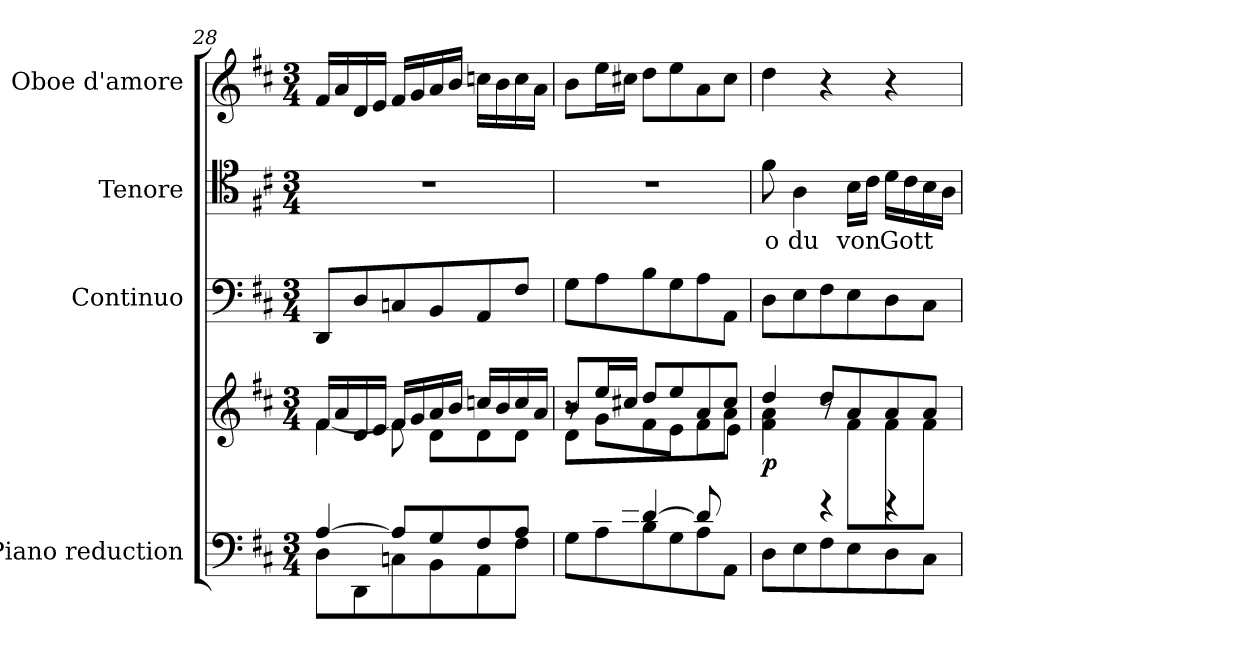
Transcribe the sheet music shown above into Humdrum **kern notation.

**kern	**kern	**dynam	**kern	**dynam	**kern	**text	**kern
*part4	*part4	*part4	*part3	*part3	*part2	*part2	*part1
*staff5	*staff4	*staff4/5	*staff3	*staff3	*staff2	*staff2	*staff1
*I"Piano reduction	*	*	*I"Continuo	*	*I"Tenore	*	*I"Oboe d'amore
*I'Pno	*	*	*	*	*	*	*I'Ob
*clefF4	*clefG2	*	*clefF4	*	*clefC4	*	*clefG2
*k[f#c#]	*k[f#c#]	*	*k[f#c#]	*	*k[f#c#]	*	*k[f#c#]
*M3/4	*M3/4	*	*M3/4	*	*M3/4	*	*M3/4
=28	=28	=28	=28	=28	=28	=28	=28
*^	*^	*	*	*	*	*	*
[4A/	8D\L	16f#/LL	[4f#\	.	8DD/L	.	2.r	.	16f#/LL
.	.	16a/	.	.	.	.	.	.	16a/
.	8DD\	16d/	.	.	8D/	.	.	.	16d/
.	.	16e/JJ	.	.	.	.	.	.	16e/JJ
8A/L]	8Cn\	16f#/LL	8f#\]	.	8Cn/	.	.	.	16f#/LL
.	.	16g/	.	.	.	.	.	.	16g/
8G/	8BB\	16a/	8d\L	.	8BB/	.	.	.	16a/
.	.	16b/JJ	.	.	.	.	.	.	16b/JJ
8F#/	8AA\	16ccn/LL	8d\	.	8AA/	.	.	.	16ccn\LL
.	.	16b/	.	.	.	.	.	.	16b\
8A/J	8F#\J	16cc/	8d\J	.	8F#/J	.	.	.	16cc\
.	.	16a/JJ	.	.	.	.	.	.	16a\JJ
=29	=29	=29	=29	=29	=29	=29	=29	=29	=29
*	*	*	*^	*	*	*	*	*	*
8ryy	8G\L	8b/L	8r	8d\L	.	8G\L	.	2.r	.	8b\L
16c#X/L	8A\	16ee/L	8g\L	2ryy	.	8A\	.	.	.	16ee\L
16e/JJ	.	16cc#X/JJ	.	.	.	.	.	.	.	16cc#X\JJ
[4d/	8B\	8dd/L	8f#\	.	.	8B\	.	.	.	8dd\L
.	8G\	8ee/	8e\J	.	.	8G\	.	.	.	8ee\
8d/L]	8A\	8a/	8f#\L	.	.	8A\	.	.	.	8a\
8ryy	8AA\J	8cc#/J	8a\J	8e\J	.	8AA\J	.	.	.	8cc#\J
=30	=30	=30	=30	=30	=30	=30	=30	=30	=30	=30
!	!	!	!	!	!LO:DY:b	!	!LO:DY:a	!	!LO:LY:b	!
*v	*v	*	*	*	*	*	*	*	*	*
8D\L	4dd/	4f#\ 4a\	4ryy	p	8D\L	other-dynamics	8f#\	o	4dd\
!	!	!	!	!	!	!	!	!LO:LY:b	!
8E\	.	.	.	.	8E\	.	4A\	du	.
8F#\	8dd/L	8r	4rEE	.	8F#\	.	.	.	4r
!	!	!	!	!	!	!	!	!LO:LY:b	!
8E\	8a/	8f#\L	.	.	8E\	.	16B\LL	von	.
.	.	.	.	.	.	.	16c#\JJ	.	.
!	!	!	!	!	!	!	!	!LO:LY:b	!
8D\	8a/	8f#\	4rEE	.	8D\	.	16d\LL	Gott	4r
.	.	.	.	.	.	.	16c#\	.	.
8C#\J	8a/J	8f#\J	.	.	8C#\J	.	16B\	.	.
.	.	.	.	.	.	.	16A\JJ	.	.
*	*v	*v	*v	*	*	*	*	*	*
=	=	=	=	=	=	=	=
*-	*-	*-	*-	*-	*-	*-	*-
